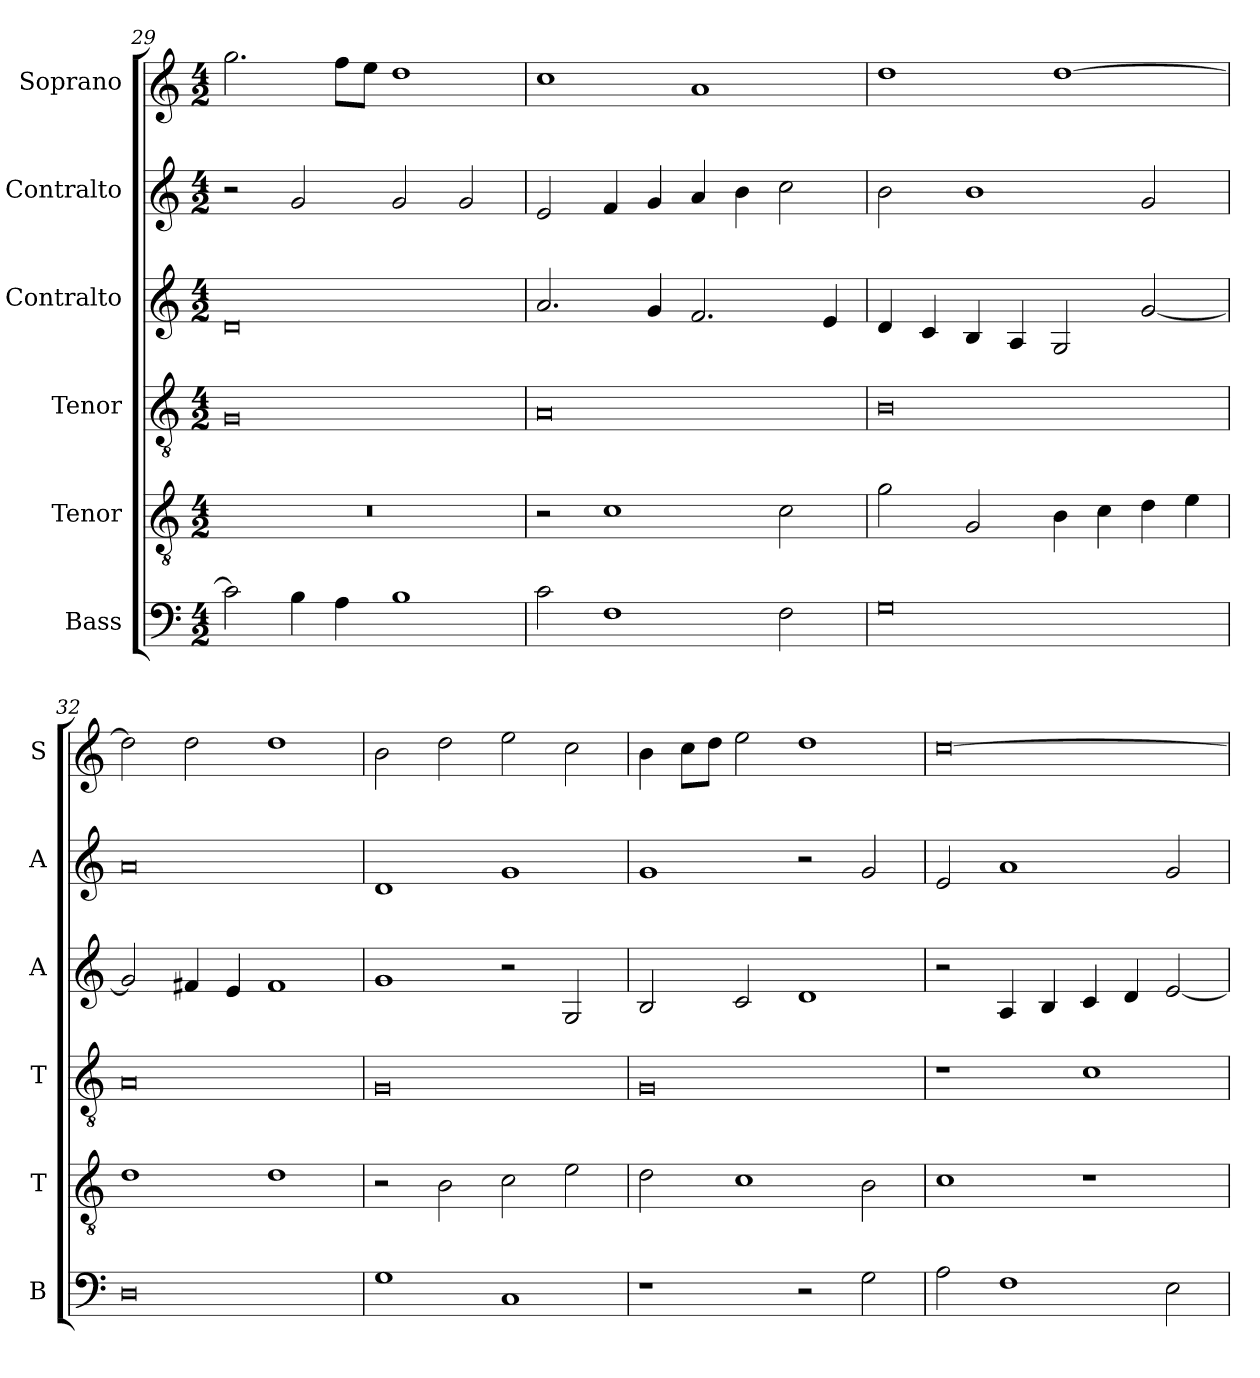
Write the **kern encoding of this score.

**kern	**kern	**kern	**kern	**kern	**kern
*part6	*part5	*part4	*part3	*part2	*part1
*staff6	*staff5	*staff4	*staff3	*staff2	*staff1
*I"Bass	*I"Tenor	*I"Tenor	*I"Contralto	*I"Contralto	*I"Soprano
*I'B	*I'T	*I'T	*I'A	*I'A	*I'S
*clefF4	*clefGv2	*clefGv2	*clefG2	*clefG2	*clefG2
*k[]	*k[]	*k[]	*k[]	*k[]	*k[]
*G:mix	*G:mix	*G:mix	*G:mix	*G:mix	*G:mix
*M4/2	*M4/2	*M4/2	*M4/2	*M4/2	*M4/2
=29	=29	=29	=29	=29	=29
2c]	0r	0G	0d	2r	2.gg
4B	.	.	.	2g	.
4A	.	.	.	.	8ff\L
.	.	.	.	.	8ee\J
1B	.	.	.	2g	1dd
.	.	.	.	2g	.
=30	=30	=30	=30	=30	=30
2c	2r	0A	2.a	2e	1cc
1F	1c	.	.	4f	.
.	.	.	4g	4g	.
.	.	.	2.f	4a	1a
.	.	.	.	4b	.
2F	2c	.	.	2cc	.
.	.	.	4e	.	.
=31	=31	=31	=31	=31	=31
0G	2g	0B	4d	2b	1dd
.	.	.	4c	.	.
.	2G	.	4B	1b	.
.	.	.	4A	.	.
.	4B	.	2G	.	[1dd
.	4c	.	.	.	.
.	4d	.	[2g	2g	.
.	4e	.	.	.	.
=32	=32	=32	=32	=32	=32
0D	1d	0A	2g]	0a	2dd]
.	.	.	4f#X	.	2dd
.	.	.	4e	.	.
.	1d	.	1f#	.	1dd
=33	=33	=33	=33	=33	=33
1G	2r	0G	1g	1d	2b
.	2B	.	.	.	2dd
1C	2c	.	2r	1g	2ee
.	2e	.	2G	.	2cc
=34	=34	=34	=34	=34	=34
1r	2d	0G	2B	1g	4b
.	.	.	.	.	8cc\L
.	.	.	.	.	8dd\J
.	1c	.	2c	.	2ee
2r	.	.	1d	2r	1dd
2G	2B	.	.	2g	.
=35	=35	=35	=35	=35	=35
2A	1c	1r	2r	2e	[0cc
1F	.	.	4A	1a	.
.	.	.	4B	.	.
.	1r	1c	4c	.	.
.	.	.	4d	.	.
2E	.	.	[2e	2g	.
=	=	=	=	=	=
*-	*-	*-	*-	*-	*-
